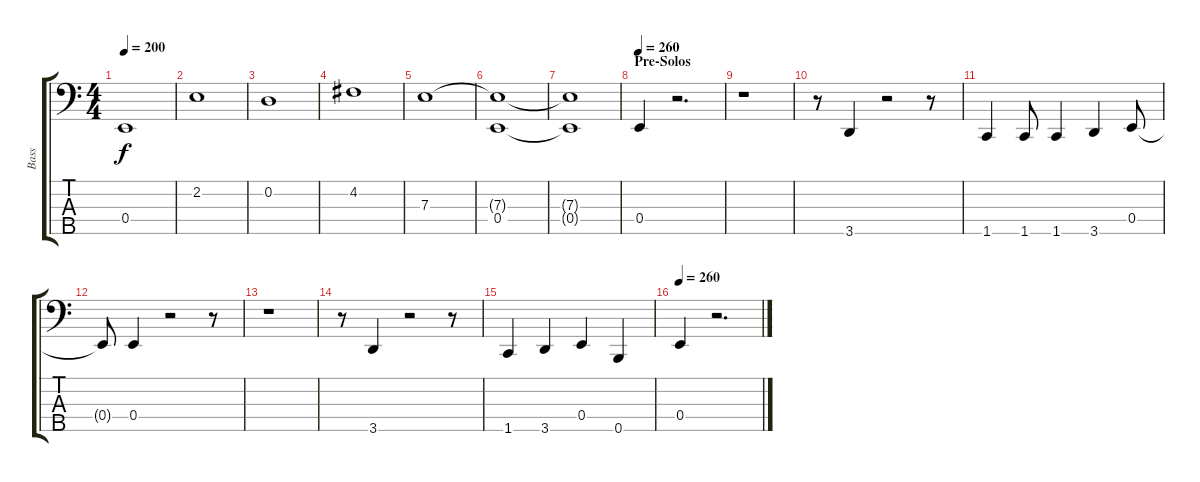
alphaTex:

\track ("Bass" "Bass") {instrument electricbassfinger}
\staff {score tabs}
\tuning (G2 D2 A1 E1 B0) {hide}
\ts (4 4)
\tempo 200
\clef f4
\ks c
0.4.1{dy f} |
2.2.1 |
0.2.1 |
4.2.1 |
7.3.1 |
(7.3{t} 0.4).1 |
(7.3{t} 0.4{t}).1 |
\section ("" "Pre-Solos")
\tempo 260
0.4.4 r.2{d} |
r.1 |
r.8 3.5.4 r.2 r.8 |
1.5.4 1.5.8 1.5.4 3.5.4 0.4.8 |
0.4{t}.8 0.4.4 r.2 r.8 |
r.1 |
r.8 3.5.4 r.2 r.8 |
1.5.4 3.5.4 0.4.4 0.5.4 |
\tempo 260
0.4.4 r.2{d}
